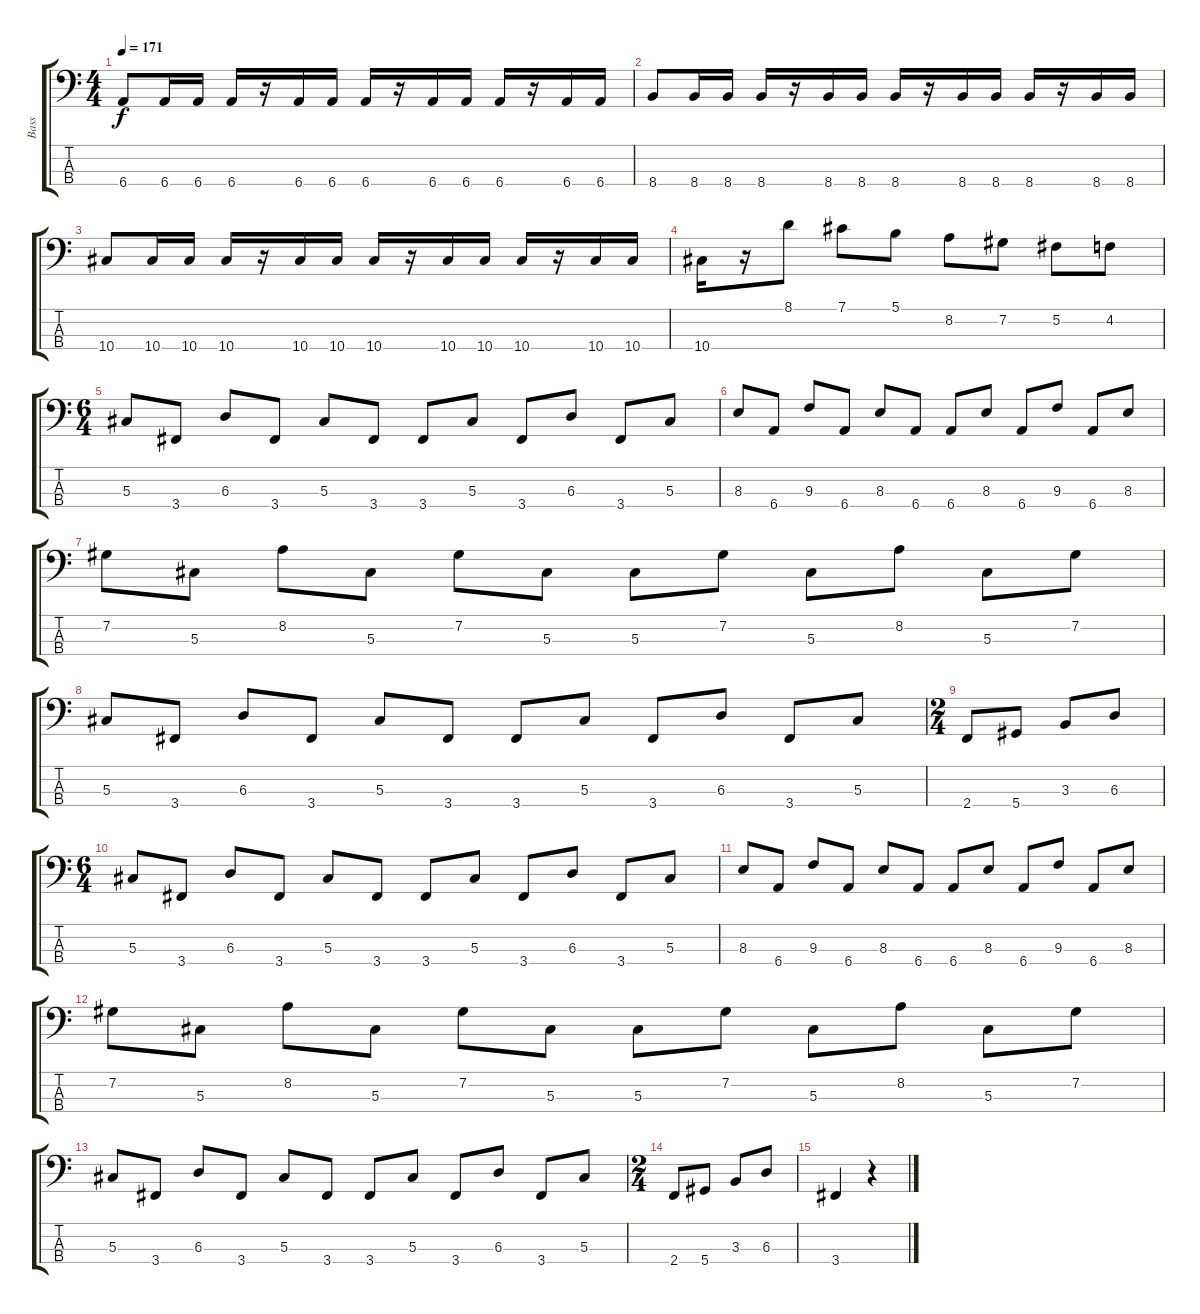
\track ("Bass" "Bass") {instrument electricbasspick}
\staff {score tabs}
\tuning (Gb2 Db2 Ab1 Eb1) {hide}
\ts (4 4)
\tempo 171
\clef f4
\ks c
6.4.8{dy f} 6.4.16 6.4.16 6.4.16 r.16 6.4.16 6.4.16 6.4.16 r.16 6.4.16 6.4.16 6.4.16 r.16 6.4.16 6.4.16 |
8.4.8 8.4.16 8.4.16 8.4.16 r.16 8.4.16 8.4.16 8.4.16 r.16 8.4.16 8.4.16 8.4.16 r.16 8.4.16 8.4.16 |
10.4.8 10.4.16 10.4.16 10.4.16 r.16 10.4.16 10.4.16 10.4.16 r.16 10.4.16 10.4.16 10.4.16 r.16 10.4.16 10.4.16 |
10.4.16 r.16 8.1.8 7.1.8 5.1.8 8.2.8 7.2.8 5.2.8 4.2.8 |
\ts (6 4)
5.3.8 3.4.8 6.3.8 3.4.8 5.3.8 3.4.8 3.4.8 5.3.8 3.4.8 6.3.8 3.4.8 5.3.8 |
8.3.8 6.4.8 9.3.8 6.4.8 8.3.8 6.4.8 6.4.8 8.3.8 6.4.8 9.3.8 6.4.8 8.3.8 |
7.2.8 5.3.8 8.2.8 5.3.8 7.2.8 5.3.8 5.3.8 7.2.8 5.3.8 8.2.8 5.3.8 7.2.8 |
5.3.8 3.4.8 6.3.8 3.4.8 5.3.8 3.4.8 3.4.8 5.3.8 3.4.8 6.3.8 3.4.8 5.3.8 |
\ts (2 4)
2.4.8 5.4.8 3.3.8 6.3.8 |
\ts (6 4)
5.3.8 3.4.8 6.3.8 3.4.8 5.3.8 3.4.8 3.4.8 5.3.8 3.4.8 6.3.8 3.4.8 5.3.8 |
8.3.8 6.4.8 9.3.8 6.4.8 8.3.8 6.4.8 6.4.8 8.3.8 6.4.8 9.3.8 6.4.8 8.3.8 |
7.2.8 5.3.8 8.2.8 5.3.8 7.2.8 5.3.8 5.3.8 7.2.8 5.3.8 8.2.8 5.3.8 7.2.8 |
5.3.8 3.4.8 6.3.8 3.4.8 5.3.8 3.4.8 3.4.8 5.3.8 3.4.8 6.3.8 3.4.8 5.3.8 |
\ts (2 4)
2.4.8 5.4.8 3.3.8 6.3.8 |
3.4.4 r.4
